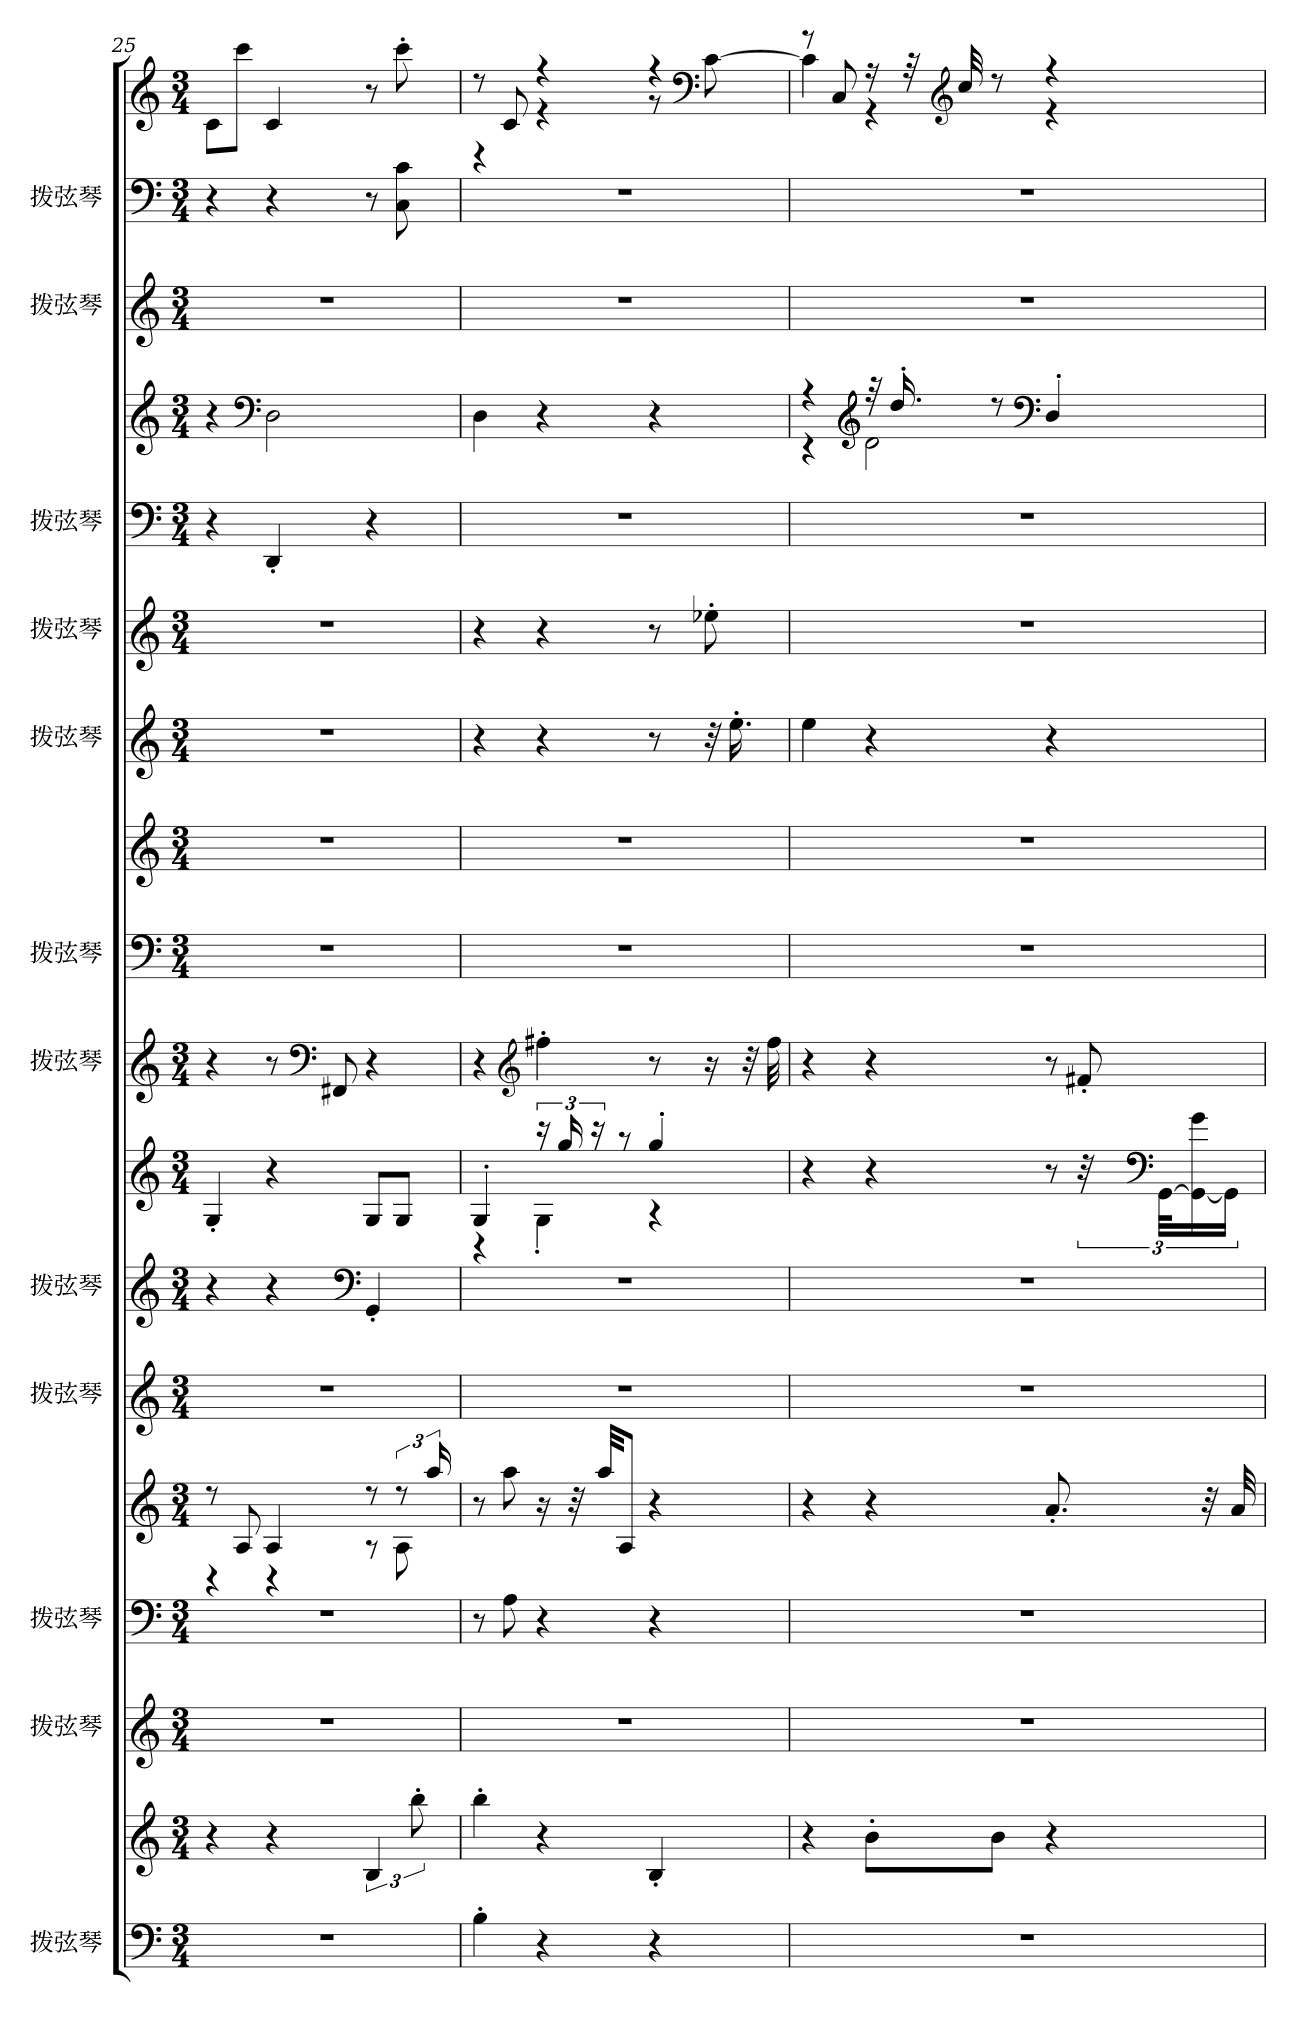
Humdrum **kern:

**kern	**kern	**kern	**kern	**kern	**kern	**kern	**kern	**kern	**kern	**kern	**kern	**kern	**kern	**kern	**kern	**kern	**kern
*part12	*part12	*part11	*part10	*part10	*part9	*part8	*part8	*part7	*part6	*part6	*part5	*part4	*part3	*part3	*part2	*part1	*part1
*staff18	*staff17	*staff16	*staff15	*staff14	*staff13	*staff12	*staff11	*staff10	*staff9	*staff8	*staff7	*staff6	*staff5	*staff4	*staff3	*staff2	*staff1
*I"拨弦琴	*	*I"拨弦琴	*I"拨弦琴	*	*I"拨弦琴	*I"拨弦琴	*	*I"拨弦琴	*I"拨弦琴	*	*I"拨弦琴	*I"拨弦琴	*I"拨弦琴	*	*I"拨弦琴	*I"拨弦琴	*
*clefF4	*clefG2	*clefG2	*clefF4	*clefG2	*clefG2	*clefG2	*clefG2	*clefG2	*clefF4	*clefG2	*clefG2	*clefG2	*clefF4	*clefG2	*clefG2	*clefF4	*clefG2
*k[]	*k[]	*k[]	*k[]	*k[]	*k[]	*k[]	*k[]	*k[]	*k[]	*k[]	*k[]	*k[]	*k[]	*k[]	*k[]	*k[]	*k[]
*M3/4	*M3/4	*M3/4	*M3/4	*M3/4	*M3/4	*M3/4	*M3/4	*M3/4	*M3/4	*M3/4	*M3/4	*M3/4	*M3/4	*M3/4	*M3/4	*M3/4	*M3/4
=25	=25	=25	=25	=25	=25	=25	=25	=25	=25	=25	=25	=25	=25	=25	=25	=25	=25
*	*	*	*	*^	*	*	*	*	*	*	*	*	*	*	*	*	*
2.r	4r	2.r	2.r	8r	4r	2.r	4r	4G'/	4r	2.r	2.r	2.r	2.r	4r	4r	2.r	4r	8c\L
.	.	.	.	8A/	.	.	.	.	.	.	.	.	.	.	.	.	.	8ccc\J
*	*	*	*	*	*	*	*	*	*	*	*	*	*	*	*clefF4	*	*	*
.	4r	.	.	4A/	4r	.	4r	4r	8r	.	.	.	.	4DD'/	2D\	.	4r	4c/
*	*	*	*	*	*	*	*	*	*clefF4	*	*	*	*	*	*	*	*	*
.	.	.	.	.	.	.	.	.	8FF#X/	.	.	.	.	.	.	.	.	.
*	*	*	*	*	*	*	*clefF4	*	*	*	*	*	*	*	*	*	*	*
.	6B/	.	.	8r	8r	.	4GG'/	8G/L	4r	.	.	.	.	4r	.	.	8r	8r
.	.	.	.	12r	8A\	.	.	8G/J	.	.	.	.	.	.	.	.	8C\ 8c\	8ccc'\
.	12bb'\	.	.	.	.	.	.	.	.	.	.	.	.	.	.	.	.	.
.	.	.	.	24aa/	.	.	.	.	.	.	.	.	.	.	.	.	.	.
*	*	*	*	*v	*v	*	*	*	*	*	*	*	*	*	*	*	*	*
!!LO:PB:g=z
=26	=26	=26	=26	=26	=26	=26	=26	=26	=26	=26	=26	=26	=26	=26	=26	=26	=26
*	*	*	*	*	*	*	*^	*	*	*	*	*	*	*	*	*	*^
4B'\	4bb'\	2.r	8r	8r	2.r	2.r	4G'/	4r	4r	2.r	2.r	4r	4r	2.r	4D\	2.r	2.r	8r	4r
.	.	.	8A\	8aa\	.	.	.	.	.	.	.	.	.	.	.	.	.	8c/	.
*	*	*	*	*	*	*	*	*	*clefG2	*	*	*	*	*	*	*	*	*	*
4r	4r	.	4r	16r	.	.	24r	4G'\	4ff#X'\	.	.	4r	4r	.	4r	.	.	4r	4r
.	.	.	.	.	.	.	24gg/	.	.	.	.	.	.	.	.	.	.	.	.
.	.	.	.	32r	.	.	.	.	.	.	.	.	.	.	.	.	.	.	.
.	.	.	.	.	.	.	24r	.	.	.	.	.	.	.	.	.	.	.	.
.	.	.	.	32aa/KKL	.	.	.	.	.	.	.	.	.	.	.	.	.	.	.
.	.	.	.	8A/J	.	.	8r	.	.	.	.	.	.	.	.	.	.	.	.
4r	4B'/	.	4r	4r	.	.	4gg'/	4r	8r	.	.	8r	8r	.	4r	.	.	4r	8r
*	*	*	*	*	*	*	*	*	*	*	*	*	*	*	*	*	*	*clefF4	*
.	.	.	.	.	.	.	.	.	16r	.	.	32r	8ee-X'\	.	.	.	.	.	[8c\
.	.	.	.	.	.	.	.	.	.	.	.	16.ee'\	.	.	.	.	.	.	.
.	.	.	.	.	.	.	.	.	32r	.	.	.	.	.	.	.	.	.	.
.	.	.	.	.	.	.	.	.	32ff#\	.	.	.	.	.	.	.	.	.	.
*	*	*	*	*	*	*	*v	*v	*	*	*	*	*	*	*	*	*	*	*
=27	=27	=27	=27	=27	=27	=27	=27	=27	=27	=27	=27	=27	=27	=27	=27	=27	=27	=27
*	*	*	*	*	*	*	*	*	*	*	*	*	*	*^	*	*	*	*
2.r	4r	2.r	2.r	4r	2.r	2.r	4r	4r	2.r	2.r	4ee\	2.r	2.r	4r	4r	2.r	2.r	8r	4c\]
.	.	.	.	.	.	.	.	.	.	.	.	.	.	.	.	.	.	8C/	.
*	*	*	*	*	*	*	*	*	*	*	*	*	*	*clefG2	*	*	*	*	*
.	8b'\L	.	.	4r	.	.	4r	4r	.	.	4r	.	.	32r	2d\	.	.	16r	4r
.	.	.	.	.	.	.	.	.	.	.	.	.	.	16.dd'/	.	.	.	.	.
.	.	.	.	.	.	.	.	.	.	.	.	.	.	.	.	.	.	32r	.
*	*	*	*	*	*	*	*	*	*	*	*	*	*	*	*	*	*	*clefG2	*
.	.	.	.	.	.	.	.	.	.	.	.	.	.	.	.	.	.	32cc/	.
.	8b\J	.	.	.	.	.	.	.	.	.	.	.	.	8r	.	.	.	8r	.
*	*	*	*	*	*	*	*	*	*	*	*	*	*	*clefF4	*	*	*	*	*
.	4r	.	.	8.a'/	.	.	8r	8r	.	.	4r	.	.	4D'/	.	.	.	4r	4r
.	.	.	.	.	.	.	48r	8f#X'/	.	.	.	.	.	.	.	.	.	.	.
*	*	*	*	*	*	*	*clefF4	*	*	*	*	*	*	*	*	*	*	*	*
.	.	.	.	.	.	.	[48GG\KLL	.	.	.	.	.	.	.	.	.	.	.	.
.	.	.	.	.	.	.	24GG\_ 24g\	.	.	.	.	.	.	.	.	.	.	.	.
.	.	.	.	32r	.	.	.	.	.	.	.	.	.	.	.	.	.	.	.
.	.	.	.	.	.	.	24GG\JJ]	.	.	.	.	.	.	.	.	.	.	.	.
.	.	.	.	32a/	.	.	.	.	.	.	.	.	.	.	.	.	.	.	.
*	*	*	*	*	*	*	*	*	*	*	*	*	*	*v	*v	*	*	*v	*v
=	=	=	=	=	=	=	=	=	=	=	=	=	=	=	=	=	=
*-	*-	*-	*-	*-	*-	*-	*-	*-	*-	*-	*-	*-	*-	*-	*-	*-	*-
